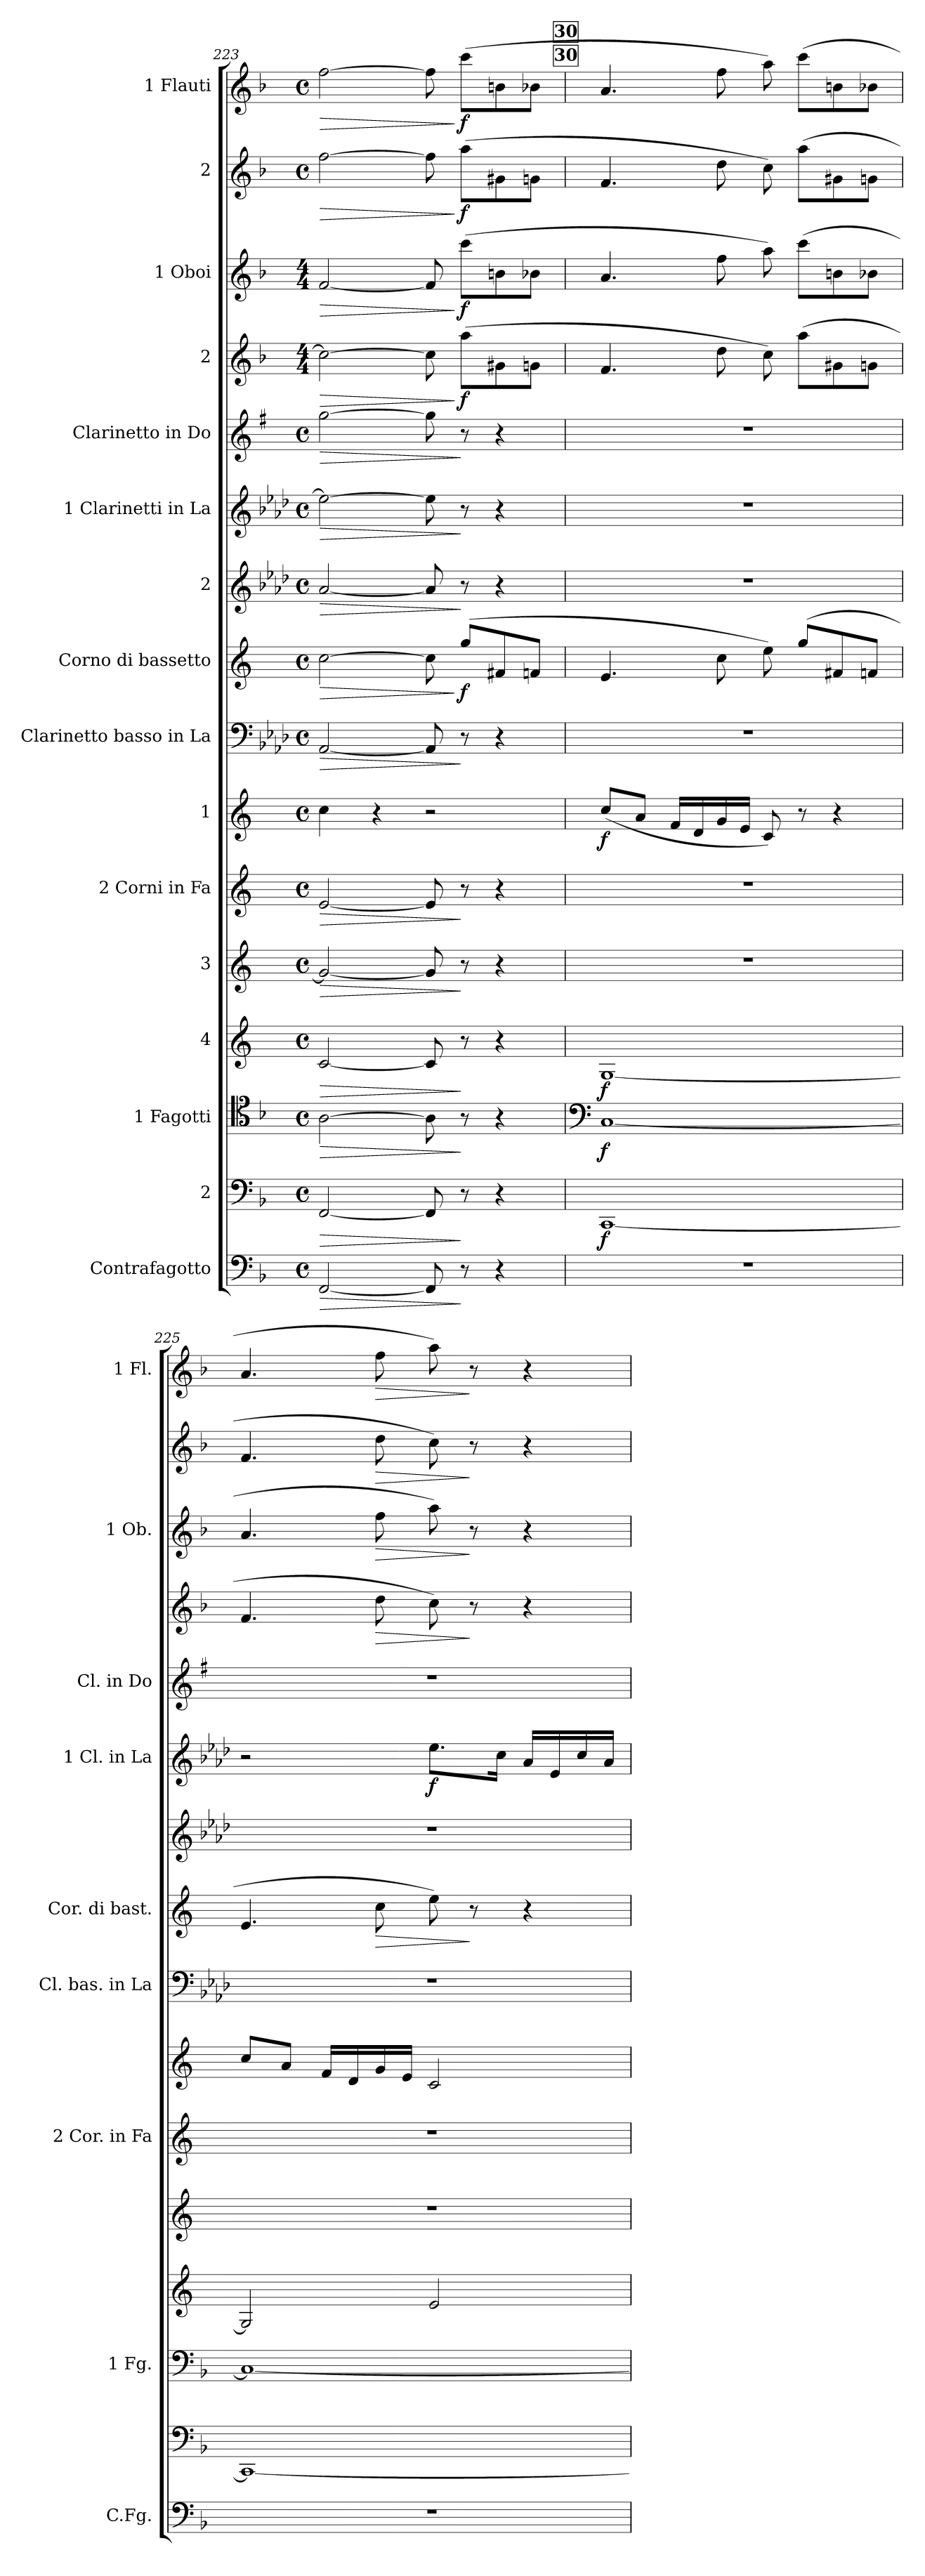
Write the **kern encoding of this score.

**kern	**dynam	**kern	**dynam	**kern	**dynam	**kern	**dynam	**kern	**dynam	**kern	**dynam	**kern	**dynam	**kern	**dynam	**kern	**dynam	**kern	**dynam	**kern	**dynam	**kern	**dynam	**kern	**dynam	**kern	**dynam	**kern	**dynam	**kern	**dynam
*part16	*part16	*part15	*part15	*part14	*part14	*part13	*part13	*part12	*part12	*part11	*part11	*part10	*part10	*part9	*part9	*part8	*part8	*part7	*part7	*part6	*part6	*part5	*part5	*part4	*part4	*part3	*part3	*part2	*part2	*part1	*part1
*staff16	*staff16	*staff15	*staff15	*staff14	*staff14	*staff13	*staff13	*staff12	*staff12	*staff11	*staff11	*staff10	*staff10	*staff9	*staff9	*staff8	*staff8	*staff7	*staff7	*staff6	*staff6	*staff5	*staff5	*staff4	*staff4	*staff3	*staff3	*staff2	*staff2	*staff1	*staff1
*I"Contrafagotto	*	*I"2	*	*I"1  Fagotti	*	*I"4	*	*I"3	*	*I"2  Corni in Fa	*	*I"1	*	*I"Clarinetto basso in La	*	*I"Corno di bassetto	*	*I"2	*	*I"1  Clarinetti in La	*	*I"Clarinetto in Do	*	*I"2	*	*I"1  Oboi	*	*I"2	*	*I"1  Flauti	*
*I'C.Fg.	*	*	*	*I'1  Fg.	*	*	*	*	*	*I'2  Cor. in Fa	*	*	*	*I'Cl. bas. in La	*	*I'Cor. di bast.	*	*	*	*I'1  Cl. in La	*	*I'Cl. in Do	*	*	*	*I'1  Ob.	*	*	*	*I'1  Fl.	*
*clefF4	*	*clefF4	*	*clefC4	*	*clefG2	*	*clefG2	*	*clefG2	*	*clefG2	*	*clefF4	*	*clefG2	*	*clefG2	*	*clefG2	*	*clefG2	*	*clefG2	*	*clefG2	*	*clefG2	*	*clefG2	*
*ITrd7c12	*	*	*	*	*	*ITrd4c7	*	*ITrd4c7	*	*ITrd4c7	*	*ITrd4c7	*	*ITrd2c3	*	*ITrd4c7	*	*ITrd2c3	*	*ITrd2c3	*	*ITrd1c2	*	*	*	*	*	*	*	*	*
*k[b-]	*	*k[b-]	*	*k[b-]	*	*k[b-]	*	*k[b-]	*	*k[b-]	*	*k[b-]	*	*k[b-]	*	*k[b-]	*	*k[b-]	*	*k[b-]	*	*k[b-]	*	*k[b-]	*	*k[b-]	*	*k[b-]	*	*k[b-]	*
*M4/4	*	*M4/4	*	*M4/4	*	*M4/4	*	*M4/4	*	*M4/4	*	*M4/4	*	*M4/4	*	*M4/4	*	*M4/4	*	*M4/4	*	*M4/4	*	*M4/4	*	*M4/4	*	*M4/4	*	*M4/4	*
*met(c)	*	*met(c)	*	*met(c)	*	*met(c)	*	*met(c)	*	*met(c)	*	*met(c)	*	*met(c)	*	*met(c)	*	*met(c)	*	*met(c)	*	*met(c)	*	*	*	*	*	*met(c)	*	*met(c)	*
=223	=223	=223	=223	=223	=223	=223	=223	=223	=223	=223	=223	=223	=223	=223	=223	=223	=223	=223	=223	=223	=223	=223	=223	=223	=223	=223	=223	=223	=223	=223	=223
!	!LO:HP:b	!	!LO:HP:b	!	!LO:HP:b	!	!LO:HP:b	!	!LO:HP:b	!	!LO:HP:b	!	!	!	!LO:HP:b	!	!LO:HP:b	!	!LO:HP:b	!	!LO:HP:b	!	!LO:HP:b	!	!LO:HP:b	!	!LO:HP:b	!	!LO:HP:b	!	!LO:HP:b
[2FFF/	>	[2FF/	>	[2A\	>	[2F/	>	2c/_	>	[2A/	>	4f\	.	[2FF/	>	[2f\	>	[2f/	>	2cc\_	>	[2ff\	>	2cc\_	>	[2f/	>	[2ff\	>	[2ff\	>
.	.	.	.	.	.	.	.	.	.	.	.	4r	.	.	.	.	.	.	.	.	.	.	.	.	.	.	.	.	.	.	.
8FFF/]	.	8FF/]	.	8A\]	.	8F/]	.	8c/]	.	8A/]	.	2r	.	8FF/]	.	8f\]	.	8f/]	.	8cc\]	.	8ff\]	.	8cc\]	.	8f/]	.	8ff\]	.	8ff\]	.
!	!	!	!	!	!	!	!	!	!	!	!	!	!	!	!	!	!LO:DY:n=1:b	!	!	!	!	!	!	!	!LO:DY:n=1:b	!	!LO:DY:n=1:b	!	!LO:DY:n=1:b	!	!LO:DY:n=1:b
8r	]	8r	]	8r	]	8r	]	8r	]	8r	]	.	.	8r	]	(8cc/L	] f	8r	]	8r	]	8r	]	(8aa\L	] f	(8ccc\L	] f	(8aa\L	] f	(8ccc\L	] f
4r	.	4r	.	4r	.	4r	.	4r	.	4r	.	.	.	4r	.	8Bn/	.	4r	.	4r	.	4r	.	8g#X\	.	8bn\	.	8g#X\	.	8bn\	.
.	.	.	.	.	.	.	.	.	.	.	.	.	.	.	.	8B-X/J	.	.	.	.	.	.	.	8gn\J	.	8b-X\J	.	8gn\J	.	8b-X\J	.
!!LO:PB:g=z
!!LO:REH:place=s1:b:B:cj:fs=14:t=30
!!LO:REH:place=s1:a:B:cj:fs=14:t=30
=224	=224	=224	=224	=224	=224	=224	=224	=224	=224	=224	=224	=224	=224	=224	=224	=224	=224	=224	=224	=224	=224	=224	=224	=224	=224	=224	=224	=224	=224	=224	=224
*	*	*	*	*clefF4	*	*	*	*	*	*	*	*	*	*	*	*	*	*	*	*	*	*	*	*	*	*	*	*	*	*	*
!	!	!	!LO:DY:b	!	!LO:DY:b	!	!LO:DY:b	!	!	!	!	!	!LO:DY:b	!	!	!	!	!	!	!	!	!	!	!	!	!	!	!	!	!	!
1r	.	[1CC	f	[1C	f	[1C	f	1r	.	1r	.	(8f/L	f	1r	.	4.A/	.	1r	.	1r	.	1r	.	4.f/	.	4.a/	.	4.f/	.	4.a/	.
.	.	.	.	.	.	.	.	.	.	.	.	8d/J	.	.	.	.	.	.	.	.	.	.	.	.	.	.	.	.	.	.	.
.	.	.	.	.	.	.	.	.	.	.	.	16B-/LL	.	.	.	.	.	.	.	.	.	.	.	.	.	.	.	.	.	.	.
.	.	.	.	.	.	.	.	.	.	.	.	16G/	.	.	.	.	.	.	.	.	.	.	.	.	.	.	.	.	.	.	.
.	.	.	.	.	.	.	.	.	.	.	.	16c/	.	.	.	8f\	.	.	.	.	.	.	.	8dd\	.	8ff\	.	8dd\	.	8ff\	.
.	.	.	.	.	.	.	.	.	.	.	.	16A/JJ	.	.	.	.	.	.	.	.	.	.	.	.	.	.	.	.	.	.	.
.	.	.	.	.	.	.	.	.	.	.	.	8F/)	.	.	.	8a\)	.	.	.	.	.	.	.	8cc\)	.	8aa\)	.	8cc\)	.	8aa\)	.
.	.	.	.	.	.	.	.	.	.	.	.	8r	.	.	.	(8cc/L	.	.	.	.	.	.	.	(8aa\L	.	(8ccc\L	.	(8aa\L	.	(8ccc\L	.
.	.	.	.	.	.	.	.	.	.	.	.	4r	.	.	.	8Bn/	.	.	.	.	.	.	.	8g#X\	.	8bn\	.	8g#X\	.	8bn\	.
.	.	.	.	.	.	.	.	.	.	.	.	.	.	.	.	8B-X/J	.	.	.	.	.	.	.	8gn\J	.	8b-X\J	.	8gn\J	.	8b-X\J	.
=225	=225	=225	=225	=225	=225	=225	=225	=225	=225	=225	=225	=225	=225	=225	=225	=225	=225	=225	=225	=225	=225	=225	=225	=225	=225	=225	=225	=225	=225	=225	=225
1r	.	1CC_	.	1C_	.	2C/]	.	1r	.	1r	.	8f/L	.	1r	.	4.A/	.	1r	.	2r	.	1r	.	4.f/	.	4.a/	.	4.f/	.	4.a/	.
.	.	.	.	.	.	.	.	.	.	.	.	8d/J	.	.	.	.	.	.	.	.	.	.	.	.	.	.	.	.	.	.	.
.	.	.	.	.	.	.	.	.	.	.	.	16B-/LL	.	.	.	.	.	.	.	.	.	.	.	.	.	.	.	.	.	.	.
.	.	.	.	.	.	.	.	.	.	.	.	16G/	.	.	.	.	.	.	.	.	.	.	.	.	.	.	.	.	.	.	.
!	!	!	!	!	!	!	!	!	!	!	!	!	!	!	!	!	!LO:HP:b	!	!	!	!	!	!	!	!LO:HP:b	!	!LO:HP:b	!	!LO:HP:b	!	!LO:HP:b
.	.	.	.	.	.	.	.	.	.	.	.	16c/	.	.	.	8f\	>	.	.	.	.	.	.	8dd\	>	8ff\	>	8dd\	>	8ff\	>
.	.	.	.	.	.	.	.	.	.	.	.	16A/JJ	.	.	.	.	.	.	.	.	.	.	.	.	.	.	.	.	.	.	.
!	!	!	!	!	!	!	!	!	!	!	!	!	!	!	!	!	!	!	!	!	!LO:DY:b	!	!	!	!	!	!	!	!	!	!
.	.	.	.	.	.	2A/	.	.	.	.	.	2F/	.	.	.	8a\)	.	.	.	8.cc\L	f	.	.	8cc\)	.	8aa\)	.	8cc\)	.	8aa\)	.
.	.	.	.	.	.	.	.	.	.	.	.	.	.	.	.	8r	]	.	.	.	.	.	.	8r	]	8r	]	8r	]	8r	]
.	.	.	.	.	.	.	.	.	.	.	.	.	.	.	.	.	.	.	.	16a\Jk	.	.	.	.	.	.	.	.	.	.	.
.	.	.	.	.	.	.	.	.	.	.	.	.	.	.	.	4r	.	.	.	16f/LL	.	.	.	4r	.	4r	.	4r	.	4r	.
.	.	.	.	.	.	.	.	.	.	.	.	.	.	.	.	.	.	.	.	16c/	.	.	.	.	.	.	.	.	.	.	.
.	.	.	.	.	.	.	.	.	.	.	.	.	.	.	.	.	.	.	.	16a/	.	.	.	.	.	.	.	.	.	.	.
.	.	.	.	.	.	.	.	.	.	.	.	.	.	.	.	.	.	.	.	16f/JJ	.	.	.	.	.	.	.	.	.	.	.
=	=	=	=	=	=	=	=	=	=	=	=	=	=	=	=	=	=	=	=	=	=	=	=	=	=	=	=	=	=	=	=
*-	*-	*-	*-	*-	*-	*-	*-	*-	*-	*-	*-	*-	*-	*-	*-	*-	*-	*-	*-	*-	*-	*-	*-	*-	*-	*-	*-	*-	*-	*-	*-
